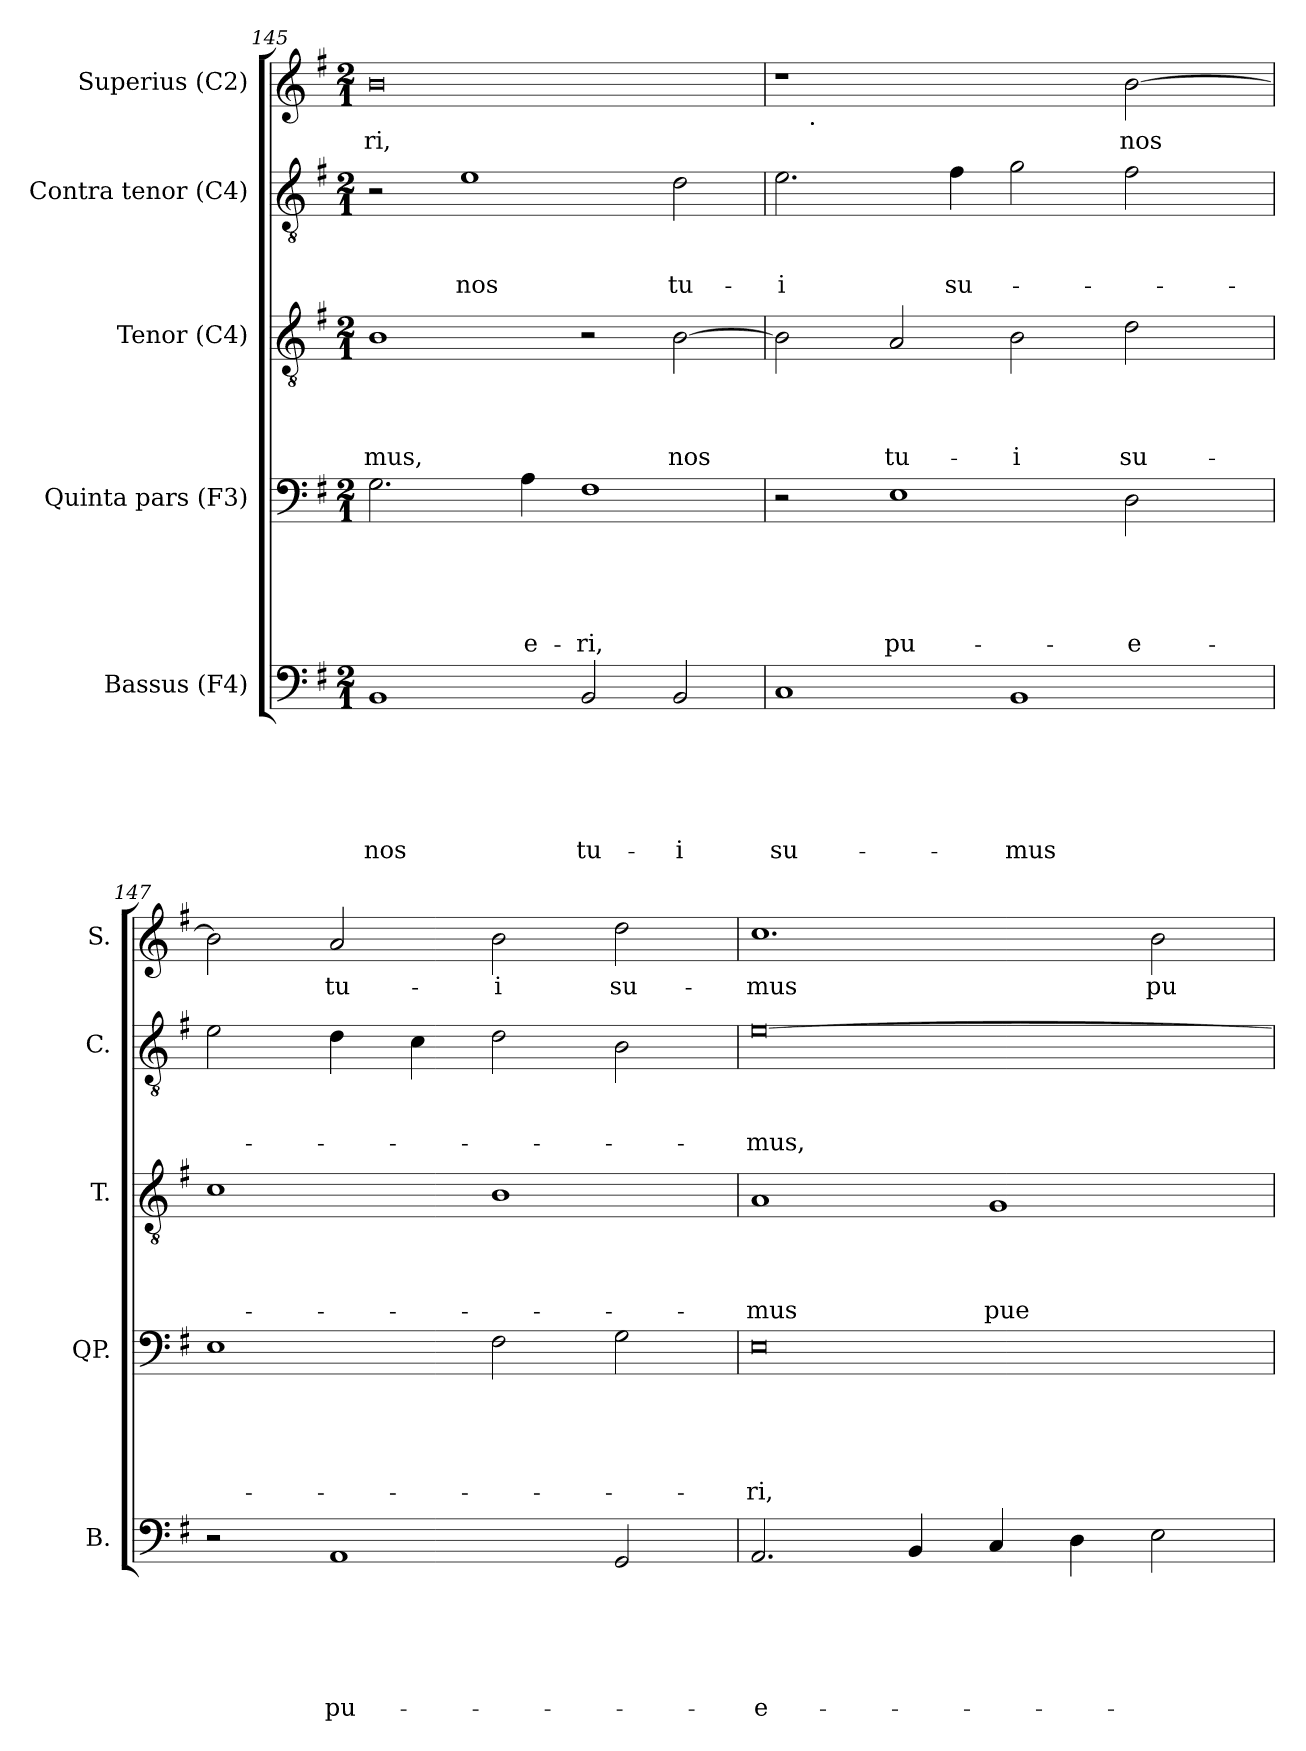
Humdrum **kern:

**kern	**text	**text	**text	**text	**text	**text	**kern	**text	**text	**text	**text	**text	**kern	**text	**text	**text	**text	**kern	**text	**text	**text	**kern	**text
*part5	*part5	*part5	*part5	*part5	*part5	*part5	*part4	*part4	*part4	*part4	*part4	*part4	*part3	*part3	*part3	*part3	*part3	*part2	*part2	*part2	*part2	*part1	*part1
*staff5	*staff5	*staff5	*staff5	*staff5	*staff5	*staff5	*staff4	*staff4	*staff4	*staff4	*staff4	*staff4	*staff3	*staff3	*staff3	*staff3	*staff3	*staff2	*staff2	*staff2	*staff2	*staff1	*staff1
*I"Bassus (F4)	*	*	*	*	*	*	*I"Quinta pars (F3)	*	*	*	*	*	*I"Tenor (C4)	*	*	*	*	*I"Contra tenor (C4)	*	*	*	*I"Superius (C2)	*
*I'B.	*	*	*	*	*	*	*I'QP.	*	*	*	*	*	*I'T.	*	*	*	*	*I'C.	*	*	*	*I'S.	*
*clefF4	*	*	*	*	*	*	*clefF4	*	*	*	*	*	*clefGv2	*	*	*	*	*clefGv2	*	*	*	*clefG2	*
*k[f#]	*	*	*	*	*	*	*k[f#]	*	*	*	*	*	*k[f#]	*	*	*	*	*k[f#]	*	*	*	*k[f#]	*
*G:	*	*	*	*	*	*	*G:	*	*	*	*	*	*G:	*	*	*	*	*G:	*	*	*	*G:	*
*M2/1	*	*	*	*	*	*	*M2/1	*	*	*	*	*	*M2/1	*	*	*	*	*M2/1	*	*	*	*M2/1	*
=145	=145	=145	=145	=145	=145	=145	=145	=145	=145	=145	=145	=145	=145	=145	=145	=145	=145	=145	=145	=145	=145	=145	=145
!	!	!	!	!	!	!LO:LY:b	!	!	!	!	!	!	!	!	!	!	!LO:LY:b	!	!	!	!	!	!LO:LY:b
1BB	.	.	.	.	.	nos	2.G\	.	.	.	.	.	1B	.	.	.	-mus,	2r	.	.	.	0b	-ri,
!	!	!	!	!	!	!	!	!	!	!	!	!	!	!	!	!	!	!	!	!	!LO:LY:b	!	!
.	.	.	.	.	.	.	.	.	.	.	.	.	.	.	.	.	.	1e	.	.	nos	.	.
!	!	!	!	!	!	!	!	!	!	!	!	!LO:LY:b	!	!	!	!	!	!	!	!	!	!	!
.	.	.	.	.	.	.	4A\	.	.	.	.	-e-	.	.	.	.	.	.	.	.	.	.	.
!	!	!	!	!	!	!LO:LY:b	!	!	!	!	!	!LO:LY:b	!	!	!	!	!	!	!	!	!	!	!
2BB/	.	.	.	.	.	tu-	1F#	.	.	.	.	-ri,	2r	.	.	.	.	.	.	.	.	.	.
!	!	!	!	!	!	!LO:LY:b	!	!	!	!	!	!	!	!	!	!	!LO:LY:b	!	!	!	!LO:LY:b	!	!
2BB/	.	.	.	.	.	-i	.	.	.	.	.	.	[>2B\	.	.	.	nos	2d\	.	.	tu-	.	.
=146	=146	=146	=146	=146	=146	=146	=146	=146	=146	=146	=146	=146	=146	=146	=146	=146	=146	=146	=146	=146	=146	=146	=146
!	!	!	!	!	!	!LO:LY:b	!	!	!	!	!	!	!	!	!	!	!	!	!	!	!LO:LY:b	!	!
*	*	*	*	*	*	*	*	*	*	*	*	*	*	*	*	*	*	*	*	*	*	*^	*
1C	.	.	.	.	.	su-	2r	.	.	.	.	.	2B\]	.	.	.	.	2.e\	.	.	-i	1r	16.ryy	.
!	!	!	!	!	!	!	!	!	!	!	!	!	!	!	!	!	!	!	!	!	!	!	!LO:TX:b:t=.	!
.	.	.	.	.	.	.	.	.	.	.	.	.	.	.	.	.	.	.	.	.	.	.	1ryy	.
!	!	!	!	!	!	!	!	!	!	!	!	!LO:LY:b	!	!	!	!	!LO:LY:b	!	!	!	!	!	!	!
.	.	.	.	.	.	.	1E	.	.	.	.	pu-	2A/	.	.	.	tu-	.	.	.	.	.	.	.
!	!	!	!	!	!	!	!	!	!	!	!	!	!	!	!	!	!	!	!	!	!LO:LY:b	!	!	!
.	.	.	.	.	.	.	.	.	.	.	.	.	.	.	.	.	.	4f#\	.	.	su-	.	.	.
!	!	!	!	!	!	!LO:LY:b	!	!	!	!	!	!	!	!	!	!	!LO:LY:b	!	!	!	!	!	!	!
1BB	.	.	.	.	.	-mus	.	.	.	.	.	.	2B\	.	.	.	-i	2g\	.	.	.	2ryy	.	.
.	.	.	.	.	.	.	.	.	.	.	.	.	.	.	.	.	.	.	.	.	.	.	2ryy	.
!	!	!	!	!	!	!	!	!	!	!	!	!LO:LY:b:rj	!	!	!	!	!LO:LY:b	!	!	!	!	!	!	!LO:LY:b
.	.	.	.	.	.	.	2D\	.	.	.	.	-e-	2d\	.	.	.	su-	2f#\	.	.	.	[>2b\	.	nos
.	.	.	.	.	.	.	.	.	.	.	.	.	.	.	.	.	.	.	.	.	.	.	4ryy	.
.	.	.	.	.	.	.	.	.	.	.	.	.	.	.	.	.	.	.	.	.	.	.	8ryy	.
.	.	.	.	.	.	.	.	.	.	.	.	.	.	.	.	.	.	.	.	.	.	.	32ryy	.
*	*	*	*	*	*	*	*	*	*	*	*	*	*	*	*	*	*	*	*	*	*	*v	*v	*
=147	=147	=147	=147	=147	=147	=147	=147	=147	=147	=147	=147	=147	=147	=147	=147	=147	=147	=147	=147	=147	=147	=147	=147
2r	.	.	.	.	.	.	1E	.	.	.	.	.	1c	.	.	.	.	2e\	.	.	.	2b\]	.
!	!	!	!	!	!	!LO:LY:b	!	!	!	!	!	!	!	!	!	!	!	!	!	!	!	!	!LO:LY:b
1AA	.	.	.	.	.	pu-	.	.	.	.	.	.	.	.	.	.	.	4d\	.	.	.	2a/	tu-
.	.	.	.	.	.	.	.	.	.	.	.	.	.	.	.	.	.	4c\	.	.	.	.	.
!	!	!	!	!	!	!	!	!	!	!	!	!	!	!	!	!	!	!	!	!	!	!	!LO:LY:b
.	.	.	.	.	.	.	2F#\	.	.	.	.	.	1B	.	.	.	.	2d\	.	.	.	2b\	-i
!	!	!	!	!	!	!	!	!	!	!	!	!	!	!	!	!	!	!	!	!	!	!	!LO:LY:b
2GG/	.	.	.	.	.	.	2G\	.	.	.	.	.	.	.	.	.	.	2B\	.	.	.	2dd\	su-
!!LO:PB:g=z
=148	=148	=148	=148	=148	=148	=148	=148	=148	=148	=148	=148	=148	=148	=148	=148	=148	=148	=148	=148	=148	=148	=148	=148
!	!	!	!	!	!	!LO:LY:b:rj	!	!	!	!	!	!LO:LY:b	!	!	!	!	!LO:LY:b	!	!	!	!LO:LY:b	!	!LO:LY:b
2.AA/	.	.	.	.	.	-e-	0E	.	.	.	.	-ri,	1A	.	.	.	-mus	[>0e	.	.	-mus,	1.cc	-mus
4BB/	.	.	.	.	.	.	.	.	.	.	.	.	.	.	.	.	.	.	.	.	.	.	.
!	!	!	!	!	!	!	!	!	!	!	!	!	!	!	!	!	!LO:LY:b	!	!	!	!	!	!
4C/	.	.	.	.	.	.	.	.	.	.	.	.	1G	.	.	.	pue-	.	.	.	.	.	.
4D\	.	.	.	.	.	.	.	.	.	.	.	.	.	.	.	.	.	.	.	.	.	.	.
!	!	!	!	!	!	!	!	!	!	!	!	!	!	!	!	!	!	!	!	!	!	!	!LO:LY:b
2E\	.	.	.	.	.	.	.	.	.	.	.	.	.	.	.	.	.	.	.	.	.	2b\	pu
=	=	=	=	=	=	=	=	=	=	=	=	=	=	=	=	=	=	=	=	=	=	=	=
*-	*-	*-	*-	*-	*-	*-	*-	*-	*-	*-	*-	*-	*-	*-	*-	*-	*-	*-	*-	*-	*-	*-	*-
